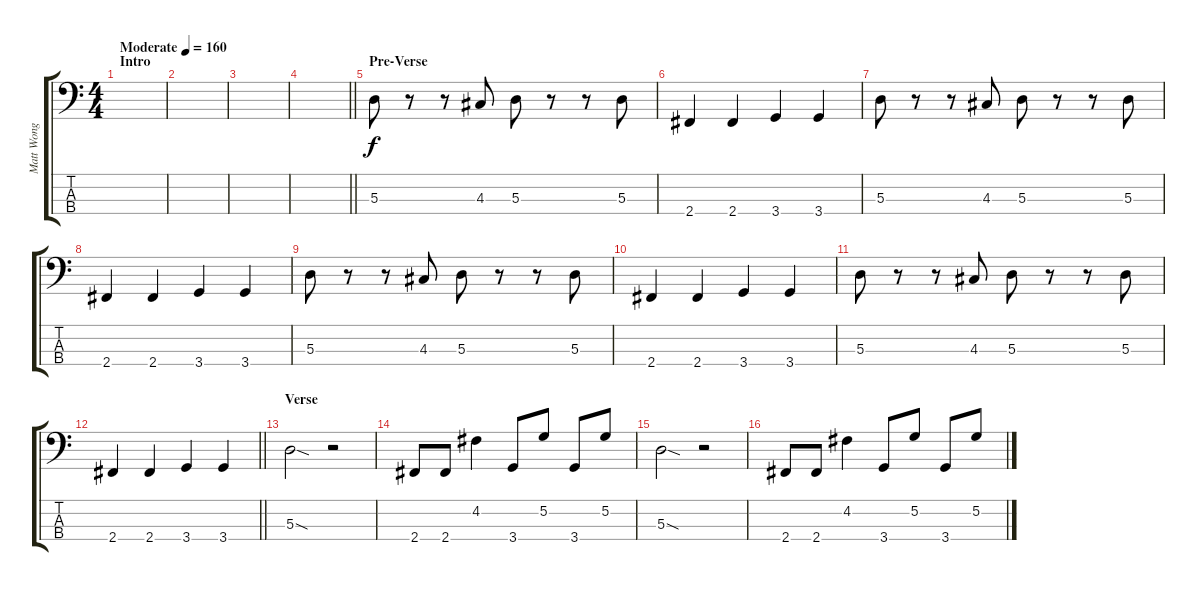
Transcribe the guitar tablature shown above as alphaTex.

\track ("Matt Wong (Lead Bass)" "Matt Wong ") {instrument electricbasspick}
\staff {score tabs}
\tuning (G2 D2 A1 E1) {hide}
\ts (4 4)
\section ("" "Intro")
\tempo (160 "Moderate")
\clef f4
\ks c
|
|
|
\barLineRight lightlight
|
\section ("" "Pre-Verse")
5.3.8 r.8 r.8 4.3.8 5.3.8 r.8 r.8 5.3.8 |
2.4.4 2.4.4 3.4.4 3.4.4 |
5.3.8 r.8 r.8 4.3.8 5.3.8 r.8 r.8 5.3.8 |
2.4.4 2.4.4 3.4.4 3.4.4 |
5.3.8 r.8 r.8 4.3.8 5.3.8 r.8 r.8 5.3.8 |
2.4.4 2.4.4 3.4.4 3.4.4 |
5.3.8 r.8 r.8 4.3.8 5.3.8 r.8 r.8 5.3.8 |
\barLineRight lightlight
2.4.4 2.4.4 3.4.4 3.4.4 |
\section ("" "Verse")
5.3{sod}.2 r.2 |
2.4.8 2.4.8 4.2.4 3.4.8 5.2.8 3.4.8 5.2.8 |
5.3{sod}.2 r.2 |
2.4.8 2.4.8 4.2.4 3.4.8 5.2.8 3.4.8 5.2.8
